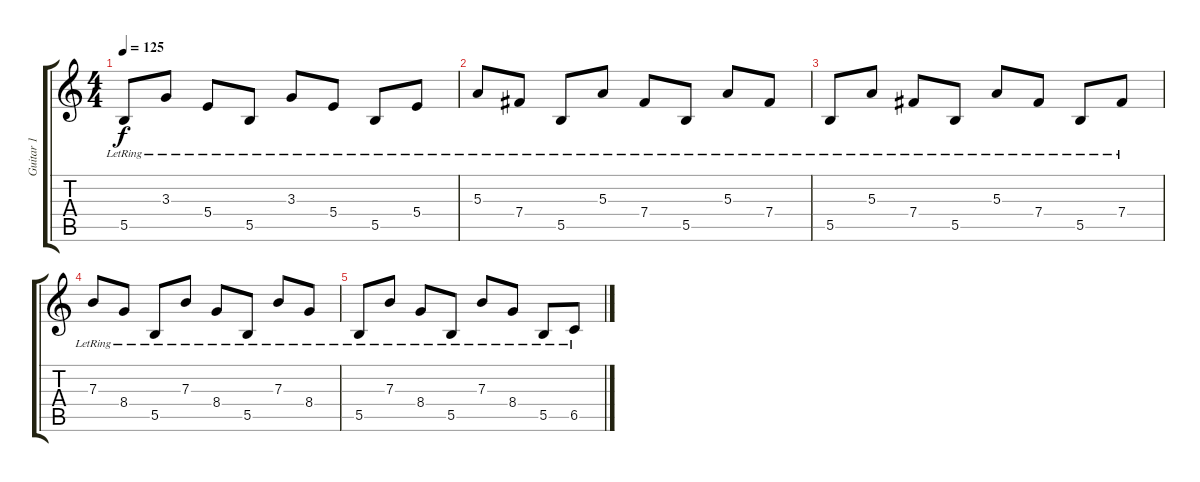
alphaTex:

\track ("Guitar 1" "Guitar 1") {instrument distortionguitar}
\staff {score tabs}
\tuning (Db4 Ab3 E3 B2 Gb2 B1) {hide}
\ts (4 4)
\tempo 125
\clef g2
\ks c
5.5{lr}.8{dy f} 3.3{lr}.8 5.4{lr}.8 5.5{lr}.8 3.3{lr}.8 5.4{lr}.8 5.5{lr}.8 5.4{lr}.8 |
5.3{lr}.8 7.4{lr}.8 5.5{lr}.8 5.3{lr}.8 7.4{lr}.8 5.5{lr}.8 5.3{lr}.8 7.4{lr}.8 |
5.5{lr}.8 5.3{lr}.8 7.4{lr}.8 5.5{lr}.8 5.3{lr}.8 7.4{lr}.8 5.5{lr}.8 7.4{lr}.8 |
7.3{lr}.8 8.4{lr}.8 5.5{lr}.8 7.3{lr}.8 8.4{lr}.8 5.5{lr}.8 7.3{lr}.8 8.4{lr}.8 |
5.5{lr}.8 7.3{lr}.8 8.4{lr}.8 5.5{lr}.8 7.3{lr}.8 8.4{lr}.8 5.5{lr}.8 6.5{lr}.8
